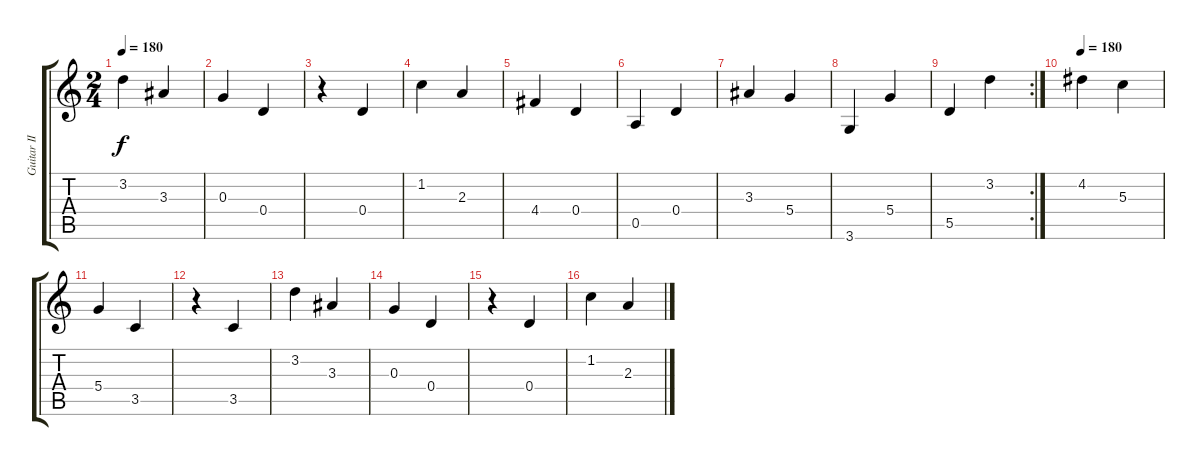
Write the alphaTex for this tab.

\track ("Guitar II" "Guitar II") {instrument distortionguitar}
\staff {score tabs}
\tuning (E4 B3 G3 D3 A2 E2) {hide}
\ts (2 4)
\tempo 180
\clef g2
\ks c
3.2.4{dy f} 3.3.4 |
0.3.4 0.4.4 |
r.4 0.4.4 |
1.2.4 2.3.4 |
4.4.4 0.4.4 |
0.5.4 0.4.4 |
3.3.4 5.4.4 |
3.6.4 5.4.4 |
\rc 2
5.5.4 3.2.4 |
\tempo 180
4.2.4 5.3.4 |
5.4.4 3.5.4 |
r.4 3.5.4 |
3.2.4 3.3.4 |
0.3.4 0.4.4 |
r.4 0.4.4 |
1.2.4 2.3.4
